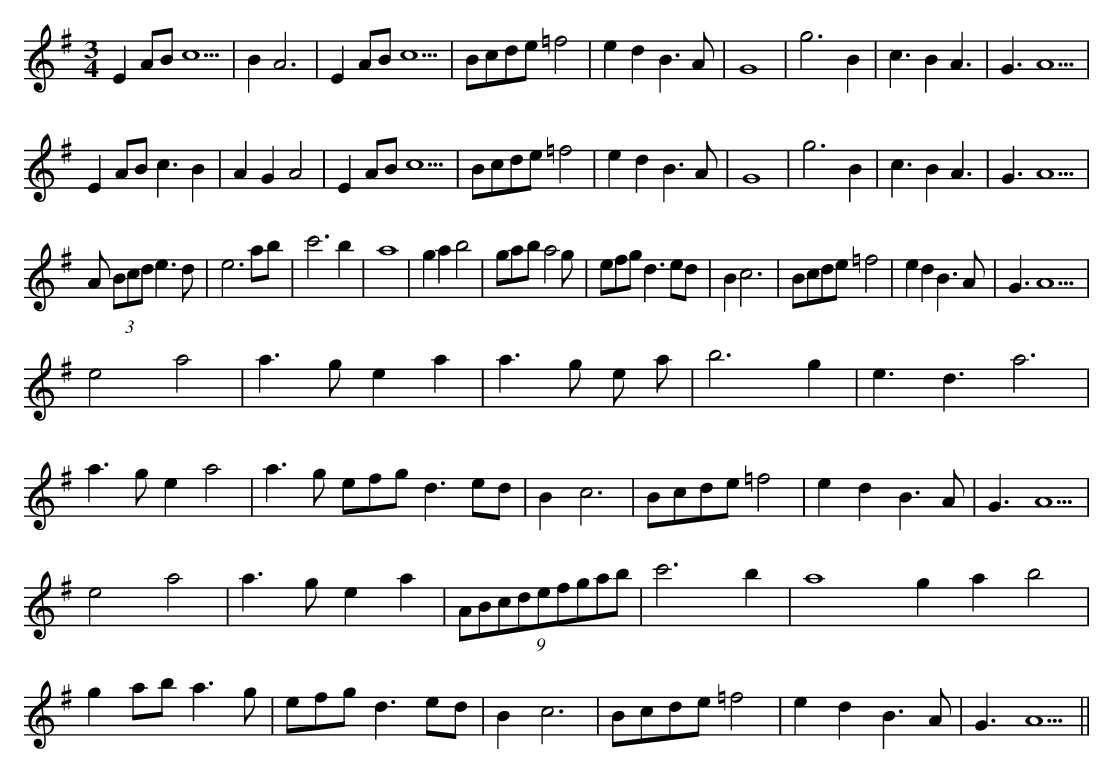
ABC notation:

X:1
M:3/4
K:Ador
E2 AB c5|B2 A6|E2 AB c5|Bcde =f4|e2 d2 B3A|G8|g6 B2|c3 B2 A3|G3 A5|
E2 AB c3 B2|A2 G2 A4|E2 AB c5|Bcde =f4|e2 d2 B3A|G8|g6 B2|c3 B2 A3|G3 A5|
A (3Bcd e3 d|e6 ab|c'6 b2|a8|g2a2 b4|gab a4 g|efg d3 ed|B2 c6|Bcde =f4|e2 d2 B3A|G3 A5|
e4 a4|a3 g e2 a2|a3 g e a|b6 g2|e3 d3 a6|a3 g e2 a4|a3 g efg d3 ed|B2 c6|Bcde =f4|e2 d2 B3A|G3 A5|
e4 a4|a3 g e2 a2|(9ABcdefgab|c'6 b2|a8 g2a2 b4|g2 ab a3 g|efg d3 ed|B2 c6|Bcde =f4|e2 d2 B3A|G3 A5||
